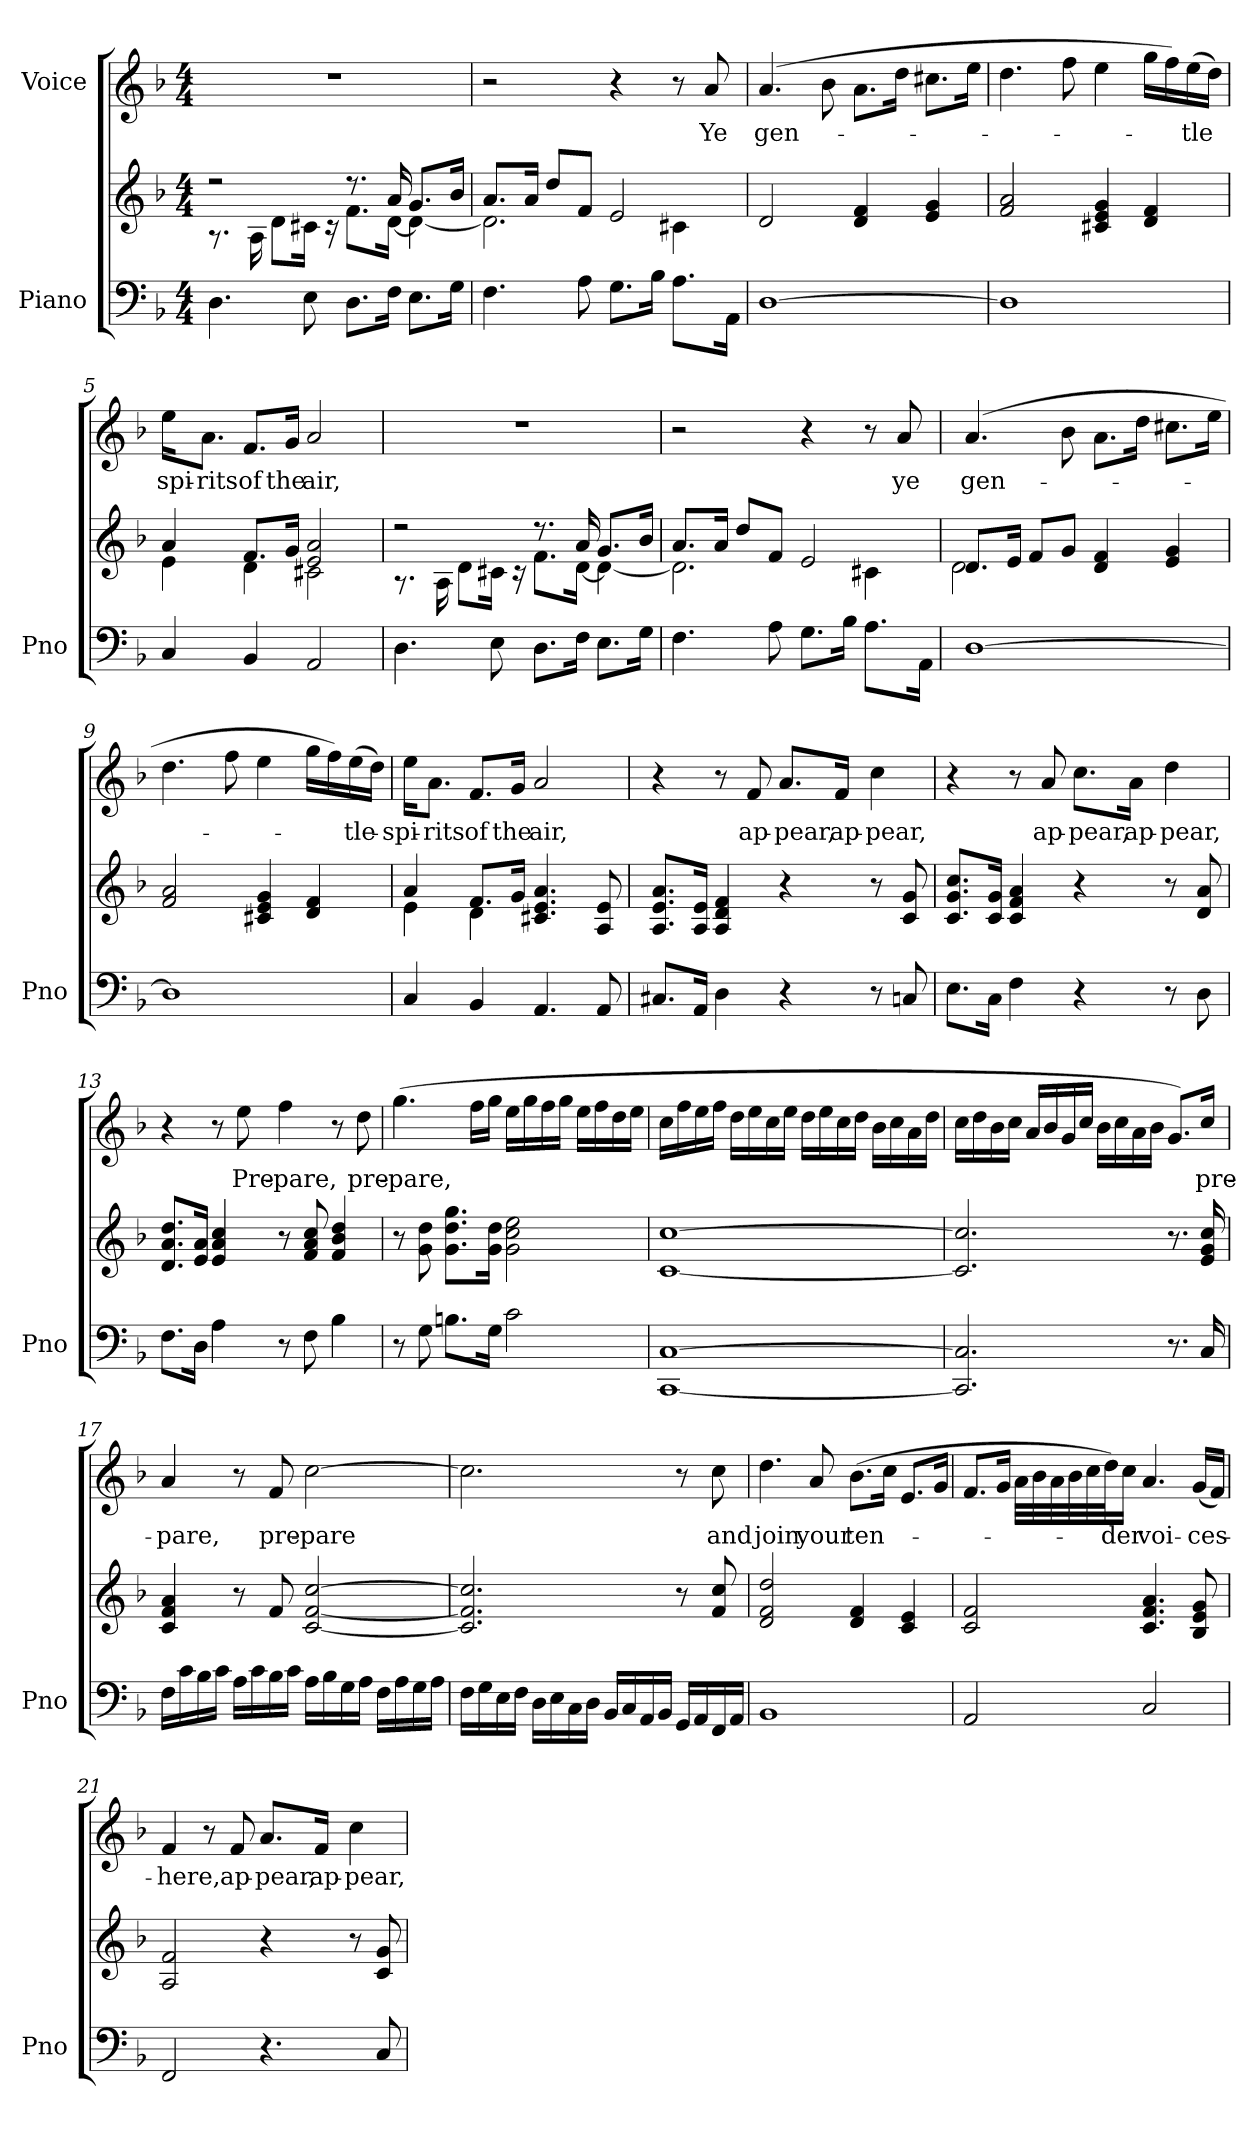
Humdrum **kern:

**kern	**kern	**kern	**text
*part2	*part2	*part1	*part1
*staff3	*staff2	*staff1	*staff1
*I"Piano	*	*I"Voice	*
*I'Pno	*	*	*
*clefF4	*clefG2	*clefG2	*
*k[b-]	*k[b-]	*k[b-]	*
*M4/4	*M4/4	*M4/4	*
*MM90	*MM90	*MM90	*
=1	=1	=1	=1
*	*^	*	*
4.D\	2r	8.r	1r	.
.	.	16A\	.	.
.	.	8d\L	.	.
8E\	.	16c#X\Jk	.	.
.	.	16r	.	.
8.D\L	8.r	8.f\L	.	.
16F\Jk	16a/	[16d\Jk	.	.
8.E\L	8.g/L	4d\_	.	.
16G\Jk	16b-/Jk	.	.	.
=2	=2	=2	=2	=2
4.F\	8.a/L	2.d\]	2r	.
.	16a/Jk	.	.	.
.	8dd/L	.	.	.
8A\	8f/J	.	.	.
8.G\L	2e/	.	4r	.
16B-\Jk	.	.	.	.
8.A\L	.	4c#X\	8r	.
!	!	!	!	!LO:LY:b
.	.	.	8a/	Ye
16AA\Jk	.	.	.	.
*	*v	*v	*	*
=3	=3	=3	=3
!	!	!	!LO:LY:b
[1D	2d/	(>4.a/	gen-
.	.	8b-\	.
.	4d/ 4f/	8.a\L	.
.	.	16dd\Jk	.
.	4e/ 4g/	8.cc#X\L	.
.	.	16ee\Jk	.
=4	=4	=4	=4
1D]	2f/ 2a/	4.dd\	.
.	.	8ff\	.
.	4c#X/ 4e/ 4g/	4ee\	.
.	4d/ 4f/	16gg\LL	.
.	.	16ff\)	.
!	!	!	!LO:LY:b
.	.	(>16ee\	-tle
.	.	16dd\JJ)	.
!!LO:LB:g=z
=5	=5	=5	=5
*	*^	*	*
!	!	!	!	!LO:LY:b
4C/	4a/	4e\	16ee\KL	spi-
!	!	!	!	!LO:LY:b
.	.	.	8.a\J	-rits
!	!	!	!	!LO:LY:b
4BB-/	8.f/L	4d\	8.f/L	of
!	!	!	!	!LO:LY:b
.	16g/Jk	.	16g/Jk	the
!	!	!	!	!LO:LY:b
2AA/	2e/ 2a/	2c#X\	2a/	air,
=6	=6	=6	=6	=6
4.D\	2r	8.r	1r	.
.	.	16A\	.	.
.	.	8d\L	.	.
8E\	.	16c#X\Jk	.	.
.	.	16r	.	.
8.D\L	8.r	8.f\L	.	.
16F\Jk	16a/	[16d\Jk	.	.
8.E\L	8.g/L	4d\_	.	.
16G\Jk	16b-/Jk	.	.	.
=7	=7	=7	=7	=7
4.F\	8.a/L	2.d\]	2r	.
.	16a/Jk	.	.	.
.	8dd/L	.	.	.
8A\	8f/J	.	.	.
8.G\L	2e/	.	4r	.
16B-\Jk	.	.	.	.
8.A\L	.	4c#X\	8r	.
!	!	!	!	!LO:LY:b
.	.	.	8a/	ye
16AA\Jk	.	.	.	.
=8	=8	=8	=8	=8
!	!	!	!	!LO:LY:b
[1D	8.d/L	2d\	(>4.a/	gen-
.	16e/Jk	.	.	.
.	8f/L	.	.	.
.	8g/J	.	8b-\	.
.	4d/ 4f/	2ryy	8.a\L	.
.	.	.	16dd\Jk	.
.	4e/ 4g/	.	8.cc#X\L	.
.	.	.	16ee\Jk	.
*	*v	*v	*	*
!!LO:LB:g=z
=9	=9	=9	=9
1D]	2f/ 2a/	4.dd\	.
.	.	8ff\	.
.	4c#X/ 4e/ 4g/	4ee\	.
.	4d/ 4f/	16gg\LL	.
.	.	16ff\)	.
!	!	!	!LO:LY:b
.	.	(>16ee\	-tle-
.	.	16dd\JJ)	.
=10	=10	=10	=10
*	*^	*	*
!	!	!	!	!LO:LY:b
4C/	4a/	4e\	16ee\KL	-spi-
!	!	!	!	!LO:LY:b
.	.	.	8.a\J	-rits
!	!	!	!	!LO:LY:b
4BB-/	8.f/L	4d\	8.f/L	of
!	!	!	!	!LO:LY:b
.	16g/Jk	.	16g/Jk	the
!	!	!	!	!LO:LY:b
4.AA/	4.c#X/ 4.e/ 4.a/	2ryy	2a/	air,
8AA/	8A/ 8e/	.	.	.
*	*v	*v	*	*
=11	=11	=11	=11
8.C#X/L	8.A/ 8.e/ 8.a/L	4r	.
16AA/Jk	16A/ 16e/Jk	.	.
4D\	4A/ 4d/ 4f/	8r	.
!	!	!	!LO:LY:b
.	.	8f/	ap-
!	!	!	!LO:LY:b
4r	4r	8.a/L	-pear,
!	!	!	!LO:LY:b
.	.	16f/Jk	ap-
!	!	!	!LO:LY:b
8r	8r	4cc\	-pear,
8Cn/	8c/ 8g/	.	.
=12	=12	=12	=12
8.E\L	8.c/ 8.g/ 8.cc/L	4r	.
16C\Jk	16c/ 16g/Jk	.	.
4F\	4c/ 4f/ 4a/	8r	.
!	!	!	!LO:LY:b
.	.	8a/	ap-
!	!	!	!LO:LY:b
4r	4r	8.cc\L	-pear,
!	!	!	!LO:LY:b
.	.	16a\Jk	ap-
!	!	!	!LO:LY:b
8r	8r	4dd\	-pear,
8D\	8d/ 8a/	.	.
!!LO:LB:g=z
=13	=13	=13	=13
8.F\L	8.d/ 8.a/ 8.dd/L	4r	.
16D\Jk	16e/ 16a/Jk	.	.
4A\	4e/ 4a/ 4cc/	8r	.
!	!	!	!LO:LY:b
.	.	8ee\	Pre-
!	!	!	!LO:LY:b
8r	8r	4ff\	-pare,
8F\	8f/ 8a/ 8cc/	.	.
4B-\	4f/ 4b-/ 4dd/	8r	.
!	!	!	!LO:LY:b
.	.	8dd\	pre-
=14	=14	=14	=14
!	!	!	!LO:LY:b
8r	8r	(>4.gg\	-pare,
8G\	8g\ 8dd\	.	.
8.Bn\L	8.g\ 8.dd\ 8.gg\L	.	.
.	.	16ff\LL	.
16G\Jk	16g\ 16dd\Jk	16gg\JJ	.
2c\	2g\ 2cc\ 2ee\	16ee\LL	.
.	.	16gg\	.
.	.	16ff\	.
.	.	16gg\JJ	.
.	.	16ee\LL	.
.	.	16ff\	.
.	.	16dd\	.
.	.	16ee\JJ	.
=15	=15	=15	=15
[1CC [1C	[1c [1cc	16cc\LL	.
.	.	16ff\	.
.	.	16ee\	.
.	.	16ff\JJ	.
.	.	16dd\LL	.
.	.	16ee\	.
.	.	16cc\	.
.	.	16ee\JJ	.
.	.	16dd\LL	.
.	.	16ee\	.
.	.	16cc\	.
.	.	16dd\JJ	.
.	.	16b-\LL	.
.	.	16cc\	.
.	.	16a\	.
.	.	16dd\JJ	.
!!LO:PB:g=z
=16	=16	=16	=16
2.CC/] 2.C/]	2.c/] 2.cc/]	16cc\LL	.
.	.	16dd\	.
.	.	16b-\	.
.	.	16cc\JJ	.
.	.	16a/LL	.
.	.	16b-/	.
.	.	16g/	.
.	.	16cc/JJ	.
.	.	16b-\LL	.
.	.	16cc\	.
.	.	16a\	.
.	.	16b-\JJ	.
8.r	8.r	8.g/L)	.
!	!	!	!LO:LY:b
16C/	16e/ 16g/ 16cc/	16cc/Jk	pre-
=17	=17	=17	=17
!	!	!	!LO:LY:b
16F\LL	4c/ 4f/ 4a/	4a/	-pare,
16c\	.	.	.
16B-\	.	.	.
16c\JJ	.	.	.
16A\LL	8r	8r	.
16c\	.	.	.
!	!	!	!LO:LY:b
16B-\	8f/	8f/	pre-
16c\JJ	.	.	.
!	!	!	!LO:LY:b
16A\LL	[2c/ [2f/ [2cc/	[2cc\	-pare
16B-\	.	.	.
16G\	.	.	.
16A\JJ	.	.	.
16F\LL	.	.	.
16A\	.	.	.
16G\	.	.	.
16A\JJ	.	.	.
=18	=18	=18	=18
16F\LL	2.c/] 2.f/] 2.cc/]	2.cc\]	.
16G\	.	.	.
16E\	.	.	.
16F\JJ	.	.	.
16D\LL	.	.	.
16E\	.	.	.
16C\	.	.	.
16D\JJ	.	.	.
16BB-/LL	.	.	.
16C/	.	.	.
16AA/	.	.	.
16BB-/JJ	.	.	.
16GG/LL	8r	8r	.
16AA/	.	.	.
!	!	!	!LO:LY:b
16FF/	8f/ 8cc/	8cc\	and
16AA/JJ	.	.	.
!!LO:LB:g=z
=19	=19	=19	=19
!	!	!	!LO:LY:b
1BB-	2d/ 2f/ 2dd/	4.dd\	join
!	!	!	!LO:LY:b
.	.	8a/	your
!	!	!	!LO:LY:b
.	4d/ 4f/	(>8.b-\L	ten-
.	.	16cc\Jk	.
.	4c/ 4e/	8.e/L	.
.	.	16g/Jk	.
=20	=20	=20	=20
2AA/	2c/ 2f/	8.f/L	.
.	.	16g/Jk	.
.	.	32a\LLL	.
.	.	32b-\	.
.	.	32a\	.
.	.	32b-\	.
.	.	32cc\	.
.	.	32dd\J)	.
!	!	!	!LO:LY:b
.	.	16cc\JJ	-der
!	!	!	!LO:LY:b
2C/	4.c/ 4.f/ 4.a/	4.a/	voi-
!	!	!	!LO:LY:b
.	8B-/ 8e/ 8g/	(<16g/LL	-ces-
.	.	16f/JJ)	.
=21	=21	=21	=21
!	!	!	!LO:LY:b
2FF/	2A/ 2f/	4f/	-here,
.	.	8r	.
!	!	!	!LO:LY:b
.	.	8f/	ap-
!	!	!	!LO:LY:b
4.r	4r	8.a/L	-pear,
!	!	!	!LO:LY:b
.	.	16f/Jk	ap-
!	!	!	!LO:LY:b
.	8r	4cc\	-pear,
8C/	8c/ 8g/	.	.
=	=	=	=
*-	*-	*-	*-
